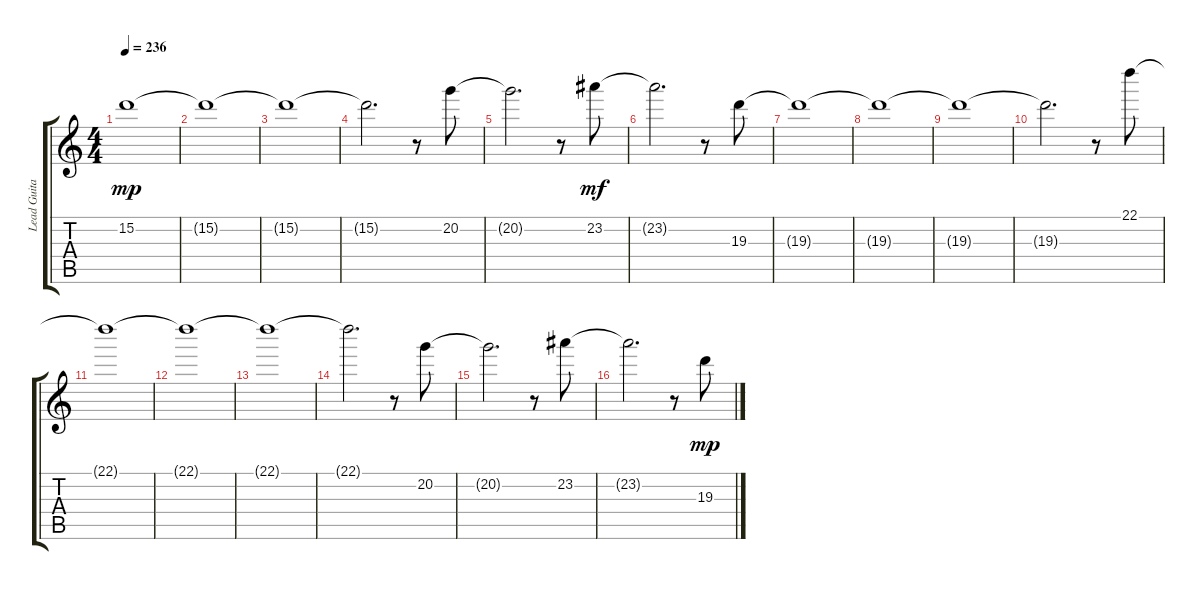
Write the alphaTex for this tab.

\track ("Lead Guitar" "Lead Guita") {instrument distortionguitar}
\staff {score tabs}
\tuning (E4 B3 G3 D3 A2 E2) {hide}
\ts (4 4)
\tempo 236
\clef g2
\ks c
15.2{t}.1{dy mp} |
15.2{t}.1 |
15.2{t}.1 |
15.2{t}.2{d} r.8 20.2.8 |
20.2{t}.2{d} r.8 23.2.8{dy mf} |
23.2{t}.2{d} r.8 19.3.8 |
19.3{t}.1 |
19.3{t}.1 |
19.3{t}.1 |
19.3{t}.2{d} r.8 22.1.8 |
22.1{t}.1 |
22.1{t}.1 |
22.1{t}.1 |
22.1{t}.2{d} r.8 20.2.8 |
20.2{t}.2{d} r.8 23.2.8 |
23.2{t}.2{d} r.8 19.3.8{dy mp}
